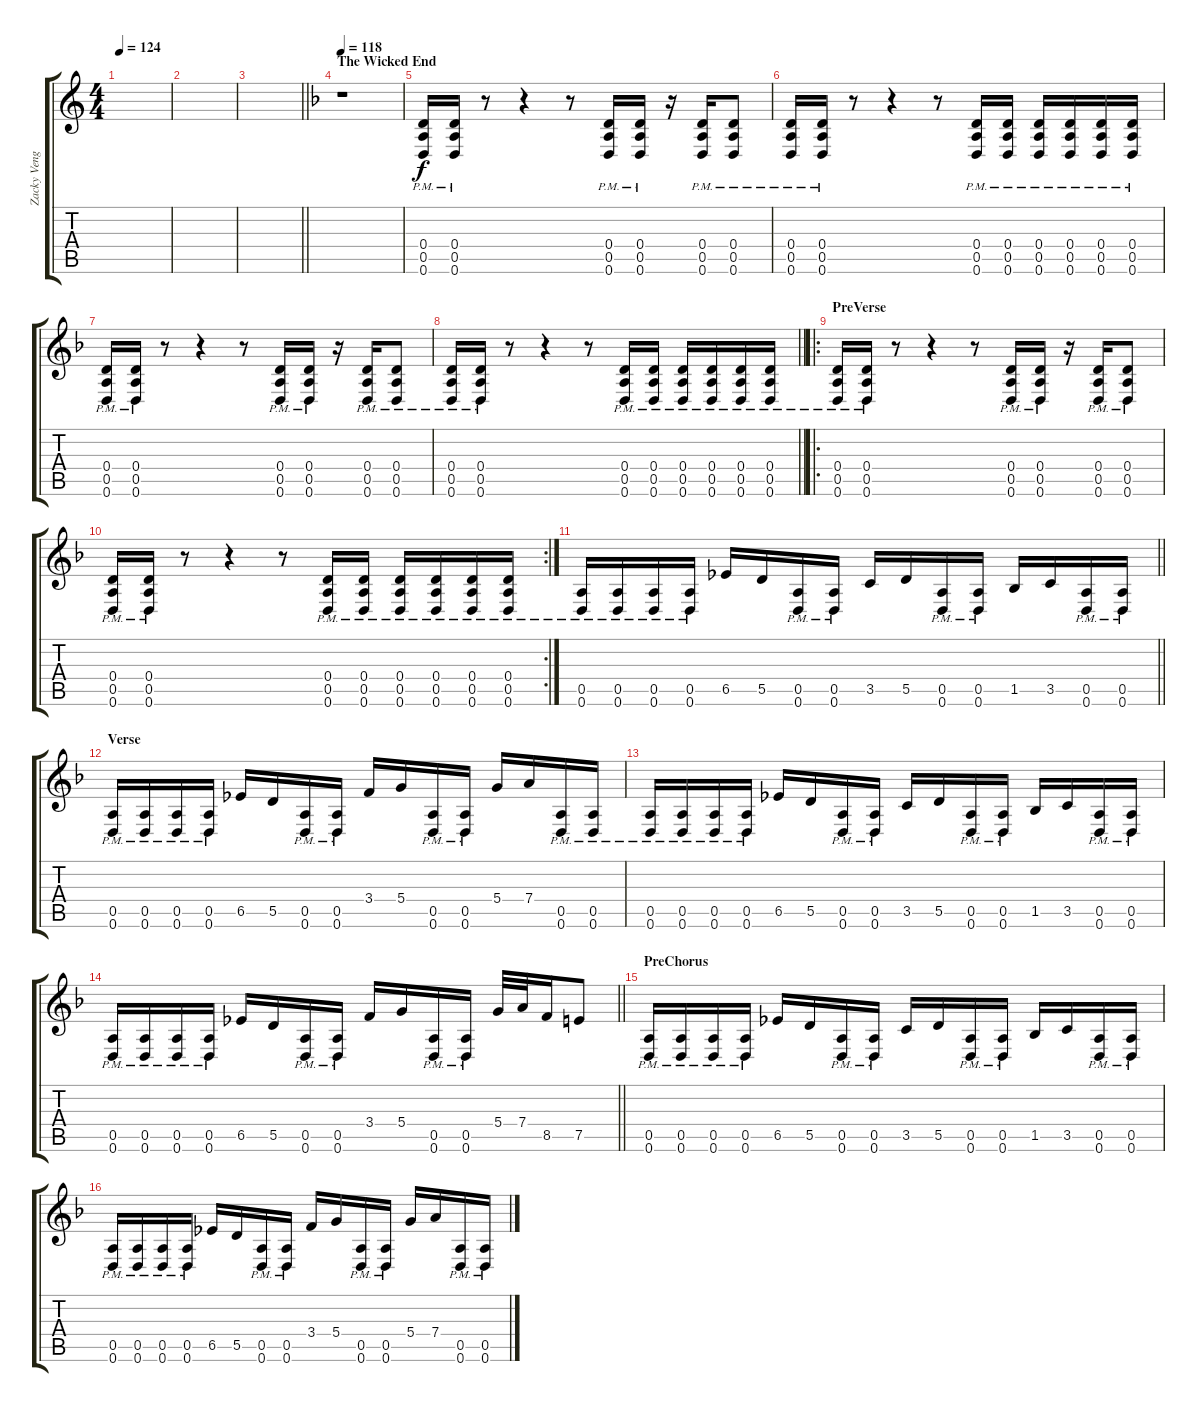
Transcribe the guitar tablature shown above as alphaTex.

\track ("Zacky Vengeance" "Zacky Veng") {instrument distortionguitar}
\staff {score tabs}
\tuning (E4 B3 G3 D3 A2 D2) {hide}
\ts (4 4)
\tempo 124
\clef g2
\ks c
|
|
\barLineRight lightlight
|
\section ("" "The Wicked End")
\tempo 118
\ks f
r.1{volume 10 balance 2} |
(0.4{pm} 0.5{pm} 0.6{pm}).16 (0.4{pm} 0.5{pm} 0.6{pm}).16 r.8 r.4 r.8 (0.4{pm} 0.5{pm} 0.6{pm}).16 (0.4{pm} 0.5{pm} 0.6{pm}).16 r.16 (0.4{pm} 0.5{pm} 0.6{pm}).16 (0.4{pm} 0.5{pm} 0.6{pm}).8 |
(0.4{pm} 0.5{pm} 0.6{pm}).16 (0.4{pm} 0.5{pm} 0.6{pm}).16 r.8 r.4 r.8 (0.4{pm} 0.5{pm} 0.6{pm}).16 (0.4{pm} 0.5{pm} 0.6{pm}).16 (0.4{pm} 0.5{pm} 0.6{pm}).16 (0.4{pm} 0.5{pm} 0.6{pm}).16 (0.4{pm} 0.5{pm} 0.6{pm}).16 (0.4{pm} 0.5{pm} 0.6{pm}).16 |
(0.4{pm} 0.5{pm} 0.6{pm}).16 (0.4{pm} 0.5{pm} 0.6{pm}).16 r.8 r.4 r.8 (0.4{pm} 0.5{pm} 0.6{pm}).16 (0.4{pm} 0.5{pm} 0.6{pm}).16 r.16 (0.4{pm} 0.5{pm} 0.6{pm}).16 (0.4{pm} 0.5{pm} 0.6{pm}).8 |
\barLineRight lightlight
(0.4{pm} 0.5{pm} 0.6{pm}).16 (0.4{pm} 0.5{pm} 0.6{pm}).16 r.8 r.4 r.8 (0.4{pm} 0.5{pm} 0.6{pm}).16 (0.4{pm} 0.5{pm} 0.6{pm}).16 (0.4{pm} 0.5{pm} 0.6{pm}).16 (0.4{pm} 0.5{pm} 0.6{pm}).16 (0.4{pm} 0.5{pm} 0.6{pm}).16 (0.4{pm} 0.5{pm} 0.6{pm}).16 |
\ro
\section ("" "PreVerse")
(0.4{pm} 0.5{pm} 0.6{pm}).16 (0.4{pm} 0.5{pm} 0.6{pm}).16 r.8 r.4 r.8 (0.4{pm} 0.5{pm} 0.6{pm}).16 (0.4{pm} 0.5{pm} 0.6{pm}).16 r.16 (0.4{pm} 0.5{pm} 0.6{pm}).16 (0.4{pm} 0.5{pm} 0.6{pm}).8 |
\rc 2
(0.4{pm} 0.5{pm} 0.6{pm}).16 (0.4{pm} 0.5{pm} 0.6{pm}).16 r.8 r.4 r.8 (0.4{pm} 0.5{pm} 0.6{pm}).16 (0.4{pm} 0.5{pm} 0.6{pm}).16 (0.4{pm} 0.5{pm} 0.6{pm}).16 (0.4{pm} 0.5{pm} 0.6{pm}).16 (0.4{pm} 0.5{pm} 0.6{pm}).16 (0.4{pm} 0.5{pm} 0.6{pm}).16 |
\barLineRight lightlight
(0.5{pm} 0.6{pm}).16 (0.5{pm} 0.6{pm}).16 (0.5{pm} 0.6{pm}).16 (0.5{pm} 0.6{pm}).16 6.5.16 5.5.16 (0.5{pm} 0.6{pm}).16 (0.5{pm} 0.6{pm}).16 3.5.16 5.5.16 (0.5{pm} 0.6{pm}).16 (0.5{pm} 0.6{pm}).16 1.5.16 3.5.16 (0.5{pm} 0.6{pm}).16 (0.5{pm} 0.6{pm}).16 |
\section ("" "Verse")
(0.5{pm} 0.6{pm}).16 (0.5{pm} 0.6{pm}).16 (0.5{pm} 0.6{pm}).16 (0.5{pm} 0.6{pm}).16 6.5.16 5.5.16 (0.5{pm} 0.6{pm}).16 (0.5{pm} 0.6{pm}).16 3.4.16 5.4.16 (0.5{pm} 0.6{pm}).16 (0.5{pm} 0.6{pm}).16 5.4.16 7.4.16 (0.5{pm} 0.6{pm}).16 (0.5{pm} 0.6{pm}).16 |
(0.5{pm} 0.6{pm}).16 (0.5{pm} 0.6{pm}).16 (0.5{pm} 0.6{pm}).16 (0.5{pm} 0.6{pm}).16 6.5.16 5.5.16 (0.5{pm} 0.6{pm}).16 (0.5{pm} 0.6{pm}).16 3.5.16 5.5.16 (0.5{pm} 0.6{pm}).16 (0.5{pm} 0.6{pm}).16 1.5.16 3.5.16 (0.5{pm} 0.6{pm}).16 (0.5{pm} 0.6{pm}).16 |
\barLineRight lightlight
(0.5{pm} 0.6{pm}).16 (0.5{pm} 0.6{pm}).16 (0.5{pm} 0.6{pm}).16 (0.5{pm} 0.6{pm}).16 6.5.16 5.5.16 (0.5{pm} 0.6{pm}).16 (0.5{pm} 0.6{pm}).16 3.4.16 5.4.16 (0.5{pm} 0.6{pm}).16 (0.5{pm} 0.6{pm}).16 5.4.32 7.4.32 8.5.16 7.5.8 |
\section ("" "PreChorus")
(0.5{pm} 0.6{pm}).16 (0.5{pm} 0.6{pm}).16 (0.5{pm} 0.6{pm}).16 (0.5{pm} 0.6{pm}).16 6.5.16 5.5.16 (0.5{pm} 0.6{pm}).16 (0.5{pm} 0.6{pm}).16 3.5.16 5.5.16 (0.5{pm} 0.6{pm}).16 (0.5{pm} 0.6{pm}).16 1.5.16 3.5.16 (0.5{pm} 0.6{pm}).16 (0.5{pm} 0.6{pm}).16 |
(0.5{pm} 0.6{pm}).16 (0.5{pm} 0.6{pm}).16 (0.5{pm} 0.6{pm}).16 (0.5{pm} 0.6{pm}).16 6.5.16 5.5.16 (0.5{pm} 0.6{pm}).16 (0.5{pm} 0.6{pm}).16 3.4.16 5.4.16 (0.5{pm} 0.6{pm}).16 (0.5{pm} 0.6{pm}).16 5.4.16 7.4.16 (0.5{pm} 0.6{pm}).16 (0.5{pm} 0.6{pm}).16
